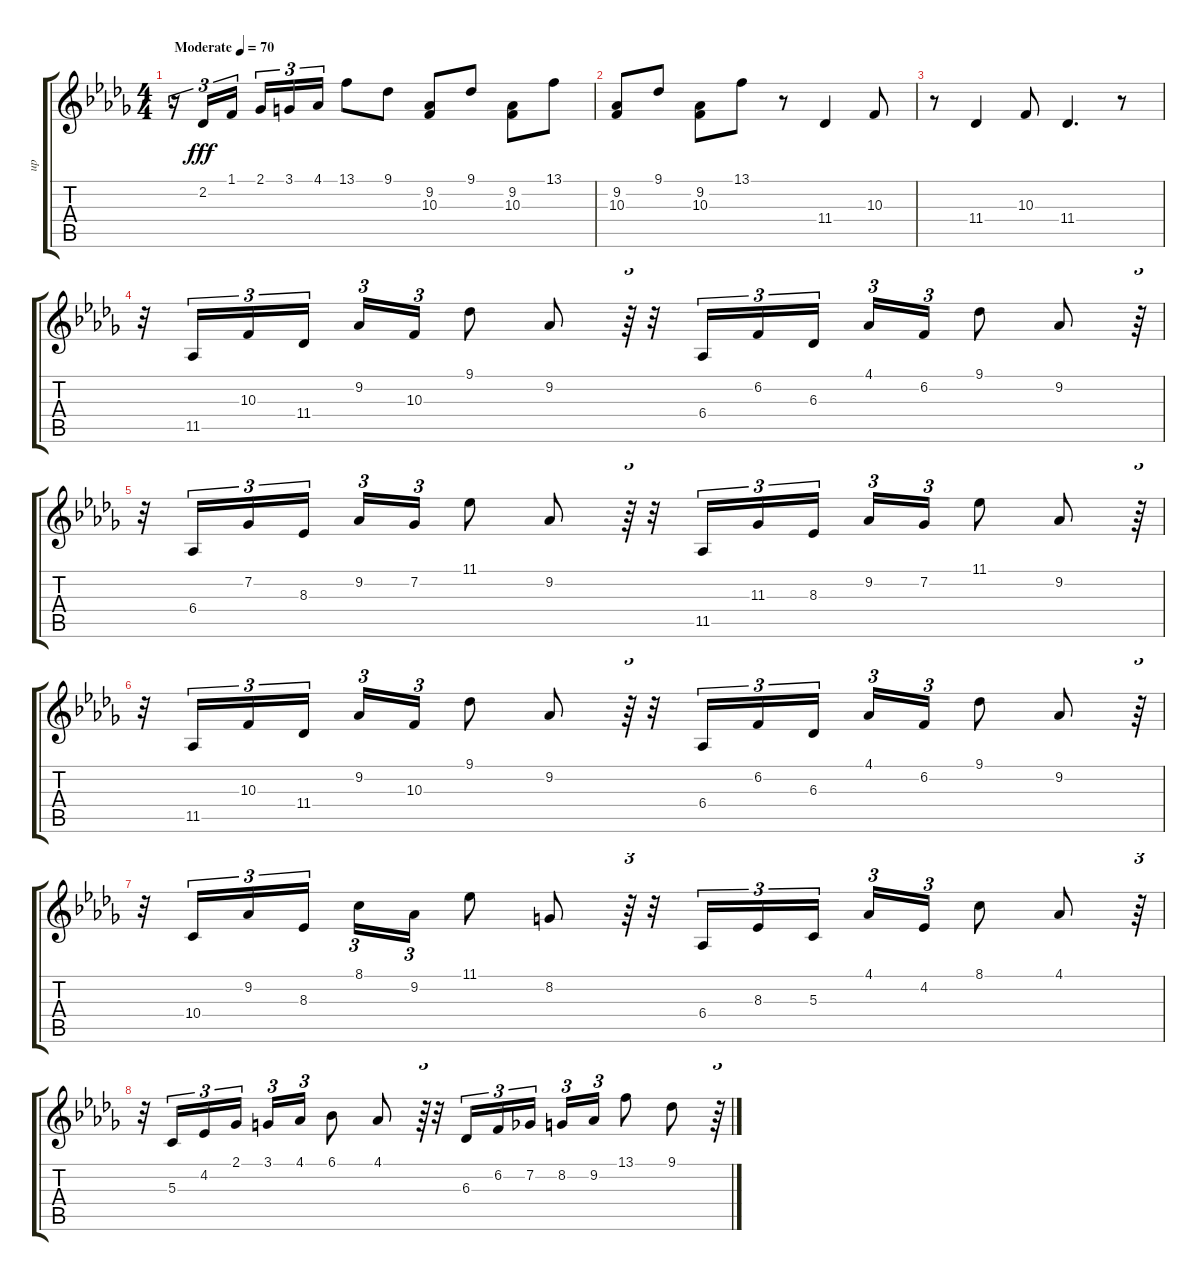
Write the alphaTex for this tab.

\track ("up" "up") {instrument acousticgrandpiano}
\staff {score tabs}
\tuning (E4 B3 G3 D3 A2 E2) {hide}
\ts (4 4)
\tempo (70 "Moderate")
\clef g2
\ks db
r.16{tu (3 2) dy fff instrument acousticgrandpiano} 2.2.16{tu (3 2)} 1.1.16{tu (3 2) beam splitsecondary} 2.1.16{tu (3 2)} 3.1.16{tu (3 2)} 4.1.16{tu (3 2)} 13.1.8 9.1.8 (9.2 10.3).8 9.1.8 (9.2 10.3).8 13.1.8 |
(9.2 10.3).8 9.1.8 (9.2 10.3).8 13.1.8 r.8 11.4.4 10.3.8 |
r.8 11.4.4 10.3.8 11.4.4{d} r.8 |
r.32 11.5.16{tu (3 2)} 10.3.16{tu (3 2)} 11.4.16{tu (3 2) beam splitsecondary} 9.2.16{tu (3 2)} 10.3.16{tu (3 2)} 9.1.8 9.2.8 r.64{tu (3 2)} r.32 6.4.16{tu (3 2)} 6.2.16{tu (3 2)} 6.3.16{tu (3 2) beam splitsecondary} 4.1.16{tu (3 2)} 6.2.16{tu (3 2)} 9.1.8 9.2.8 r.64{tu (3 2)} |
r.32 6.4.16{tu (3 2)} 7.2.16{tu (3 2)} 8.3.16{tu (3 2) beam splitsecondary} 9.2.16{tu (3 2)} 7.2.16{tu (3 2)} 11.1.8 9.2.8 r.64{tu (3 2)} r.32 11.5.16{tu (3 2)} 11.3.16{tu (3 2)} 8.3.16{tu (3 2) beam splitsecondary} 9.2.16{tu (3 2)} 7.2.16{tu (3 2)} 11.1.8 9.2.8 r.64{tu (3 2)} |
r.32 11.5.16{tu (3 2)} 10.3.16{tu (3 2)} 11.4.16{tu (3 2) beam splitsecondary} 9.2.16{tu (3 2)} 10.3.16{tu (3 2)} 9.1.8 9.2.8 r.64{tu (3 2)} r.32 6.4.16{tu (3 2)} 6.2.16{tu (3 2)} 6.3.16{tu (3 2) beam splitsecondary} 4.1.16{tu (3 2)} 6.2.16{tu (3 2)} 9.1.8 9.2.8 r.64{tu (3 2)} |
r.32 10.4.16{tu (3 2)} 9.2.16{tu (3 2)} 8.3.16{tu (3 2) beam splitsecondary} 8.1.16{tu (3 2)} 9.2.16{tu (3 2)} 11.1.8 8.2.8 r.64{tu (3 2)} r.32 6.4.16{tu (3 2)} 8.3.16{tu (3 2)} 5.3.16{tu (3 2) beam splitsecondary} 4.1.16{tu (3 2)} 4.2.16{tu (3 2)} 8.1.8 4.1.8 r.64{tu (3 2)} |
r.32 5.3.16{tu (3 2)} 4.2.16{tu (3 2)} 2.1.16{tu (3 2) beam splitsecondary} 3.1.16{tu (3 2)} 4.1.16{tu (3 2)} 6.1.8 4.1.8 r.64{tu (3 2)} r.32 6.3.16{tu (3 2)} 6.2.16{tu (3 2)} 7.2.16{tu (3 2) beam splitsecondary} 8.2.16{tu (3 2)} 9.2.16{tu (3 2)} 13.1.8 9.1.8 r.64{tu (3 2)}
